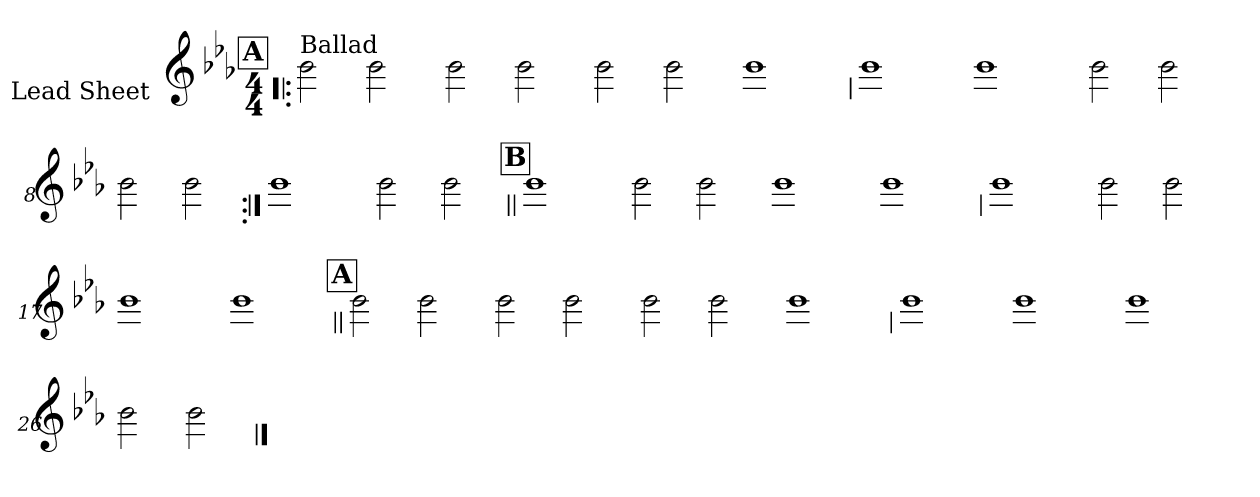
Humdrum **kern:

**kern
*part1
*staff1
*I"Lead Sheet
*stria0
*clefG2
*k[b-e-a-]
*E-:
*M4/4
!!LO:REH:place=s1:a:t=A
=1!|:
!LO:TX:a:t=Ballad
2b-
2b-
=2-
2b-
2b-
=3-
2b-
2b-
=4-
1b-
!!LO:LB:g=z
=5
1b-
=6-
1b-
=7-
2b-
2b-
=8-
2b-
2b-
!!LO:LB:g=z
=9:|!
1b-
=10-
2b-
2b-
!!LO:LB:g=z
!!LO:REH:place=s1:a:t=B
=11||
1b-
=12-
2b-
2b-
=13-
1b-
=14-
1b-
!!LO:LB:g=z
=15
1b-
=16-
2b-
2b-
=17-
1b-
=18-
1b-
!!LO:LB:g=z
!!LO:REH:place=s1:a:t=A
=19||
2b-
2b-
=20-
2b-
2b-
=21-
2b-
2b-
=22-
1b-
!!LO:LB:g=z
=23
1b-
=24-
1b-
=25-
1b-
=26-
2b-
2b-
==
*-
